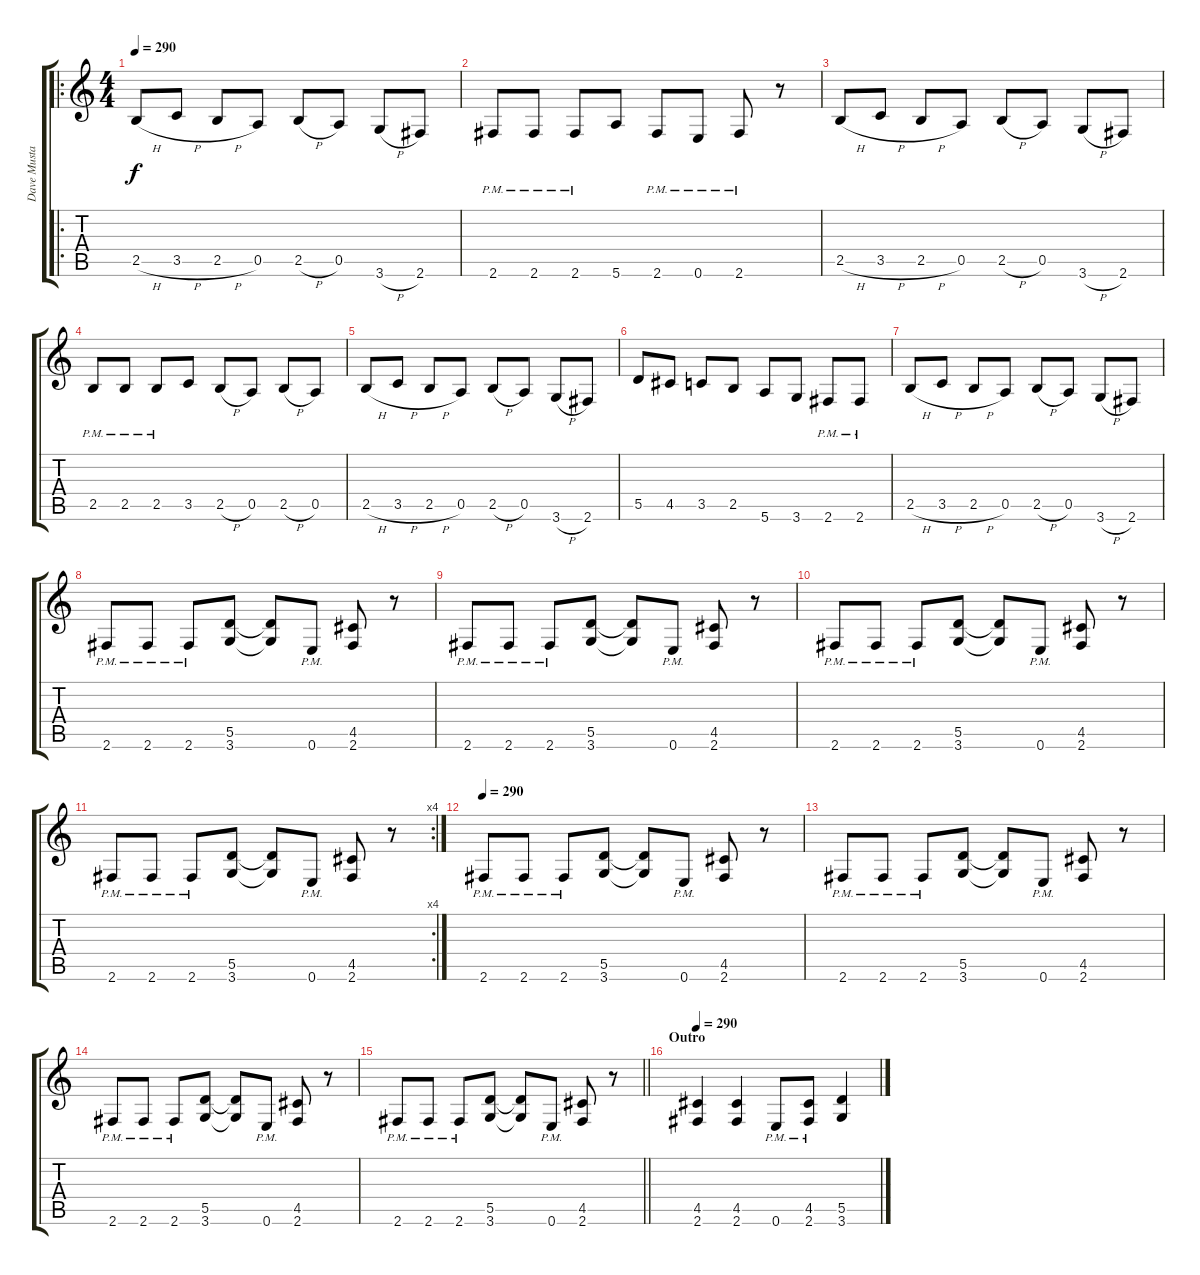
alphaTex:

\track ("Dave Mustaine" "Dave Musta") {instrument distortionguitar}
\staff {score tabs}
\tuning (E4 B3 G3 D3 A2 E2) {hide}
\ro
\ts (4 4)
\tempo 290
\clef g2
\ks c
2.5{h}.8{dy f} 3.5{h}.8 2.5{h}.8 0.5.8 2.5{h}.8 0.5.8 3.6{h}.8 2.6.8 |
2.6{pm}.8 2.6{pm}.8 2.6{pm}.8 5.6.8 2.6{pm}.8 0.6{pm}.8 2.6{pm}.8 r.8 |
2.5{h}.8 3.5{h}.8 2.5{h}.8 0.5.8 2.5{h}.8 0.5.8 3.6{h}.8 2.6.8 |
2.5{pm}.8 2.5{pm}.8 2.5{pm}.8 3.5.8 2.5{h}.8 0.5.8 2.5{h}.8 0.5.8 |
2.5{h}.8 3.5{h}.8 2.5{h}.8 0.5.8 2.5{h}.8 0.5.8 3.6{h}.8 2.6.8 |
5.5.8 4.5.8 3.5.8 2.5.8 5.6.8 3.6.8 2.6{pm}.8 2.6{pm}.8 |
2.5{h}.8 3.5{h}.8 2.5{h}.8 0.5.8 2.5{h}.8 0.5.8 3.6{h}.8 2.6.8 |
2.6{pm}.8 2.6{pm}.8 2.6{pm}.8 (5.5 3.6).8 (5.5{t} 3.6{t}).8 0.6{pm}.8 (4.5 2.6).8 r.8 |
2.6{pm}.8 2.6{pm}.8 2.6{pm}.8 (5.5 3.6).8 (5.5{t} 3.6{t}).8 0.6{pm}.8 (4.5 2.6).8 r.8 |
2.6{pm}.8 2.6{pm}.8 2.6{pm}.8 (5.5 3.6).8 (5.5{t} 3.6{t}).8 0.6{pm}.8 (4.5 2.6).8 r.8 |
\rc 4
2.6{pm}.8 2.6{pm}.8 2.6{pm}.8 (5.5 3.6).8 (5.5{t} 3.6{t}).8 0.6{pm}.8 (4.5 2.6).8 r.8 |
\tempo 290
2.6{pm}.8 2.6{pm}.8 2.6{pm}.8 (5.5 3.6).8 (5.5{t} 3.6{t}).8 0.6{pm}.8 (4.5 2.6).8 r.8 |
2.6{pm}.8 2.6{pm}.8 2.6{pm}.8 (5.5 3.6).8 (5.5{t} 3.6{t}).8 0.6{pm}.8 (4.5 2.6).8 r.8 |
2.6{pm}.8 2.6{pm}.8 2.6{pm}.8 (5.5 3.6).8 (5.5{t} 3.6{t}).8 0.6{pm}.8 (4.5 2.6).8 r.8 |
\barLineRight lightlight
2.6{pm}.8 2.6{pm}.8 2.6{pm}.8 (5.5 3.6).8 (5.5{t} 3.6{t}).8 0.6{pm}.8 (4.5 2.6).8 r.8 |
\section ("" "Outro")
\tempo 290
(4.5 2.6).4 (4.5 2.6).4 0.6{pm}.8 (4.5 2.6{pm}).8 (5.5 3.6).4
